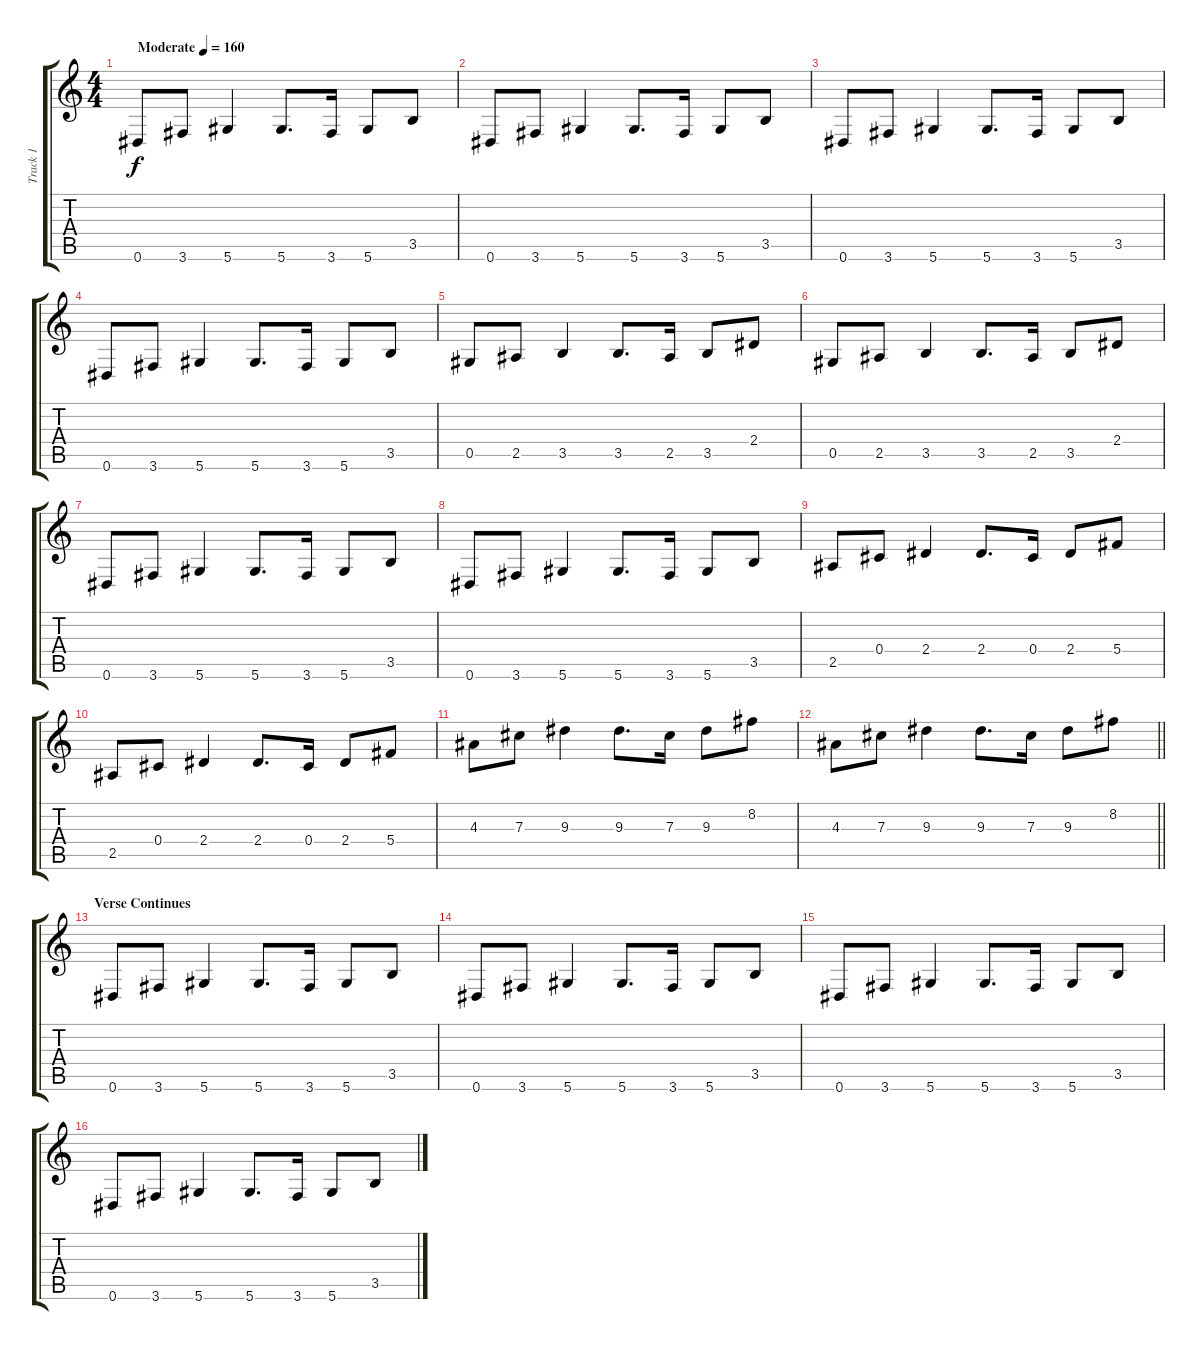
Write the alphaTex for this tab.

\track ("Track 1" "Track 1") {instrument distortionguitar}
\staff {score tabs}
\tuning (Eb4 Bb3 Gb3 Db3 Ab2 Eb2) {hide}
\ts (4 4)
\tempo (160 "Moderate")
\clef g2
\ks c
0.6.8{dy f instrument distortionguitar} 3.6.8 5.6.4 5.6.8{d} 3.6.16 5.6.8 3.5.8 |
0.6.8 3.6.8 5.6.4 5.6.8{d} 3.6.16 5.6.8 3.5.8 |
0.6.8 3.6.8 5.6.4 5.6.8{d} 3.6.16 5.6.8 3.5.8 |
0.6.8 3.6.8 5.6.4 5.6.8{d} 3.6.16 5.6.8 3.5.8 |
0.5.8 2.5.8 3.5.4 3.5.8{d} 2.5.16 3.5.8 2.4.8 |
0.5.8 2.5.8 3.5.4 3.5.8{d} 2.5.16 3.5.8 2.4.8 |
0.6.8 3.6.8 5.6.4 5.6.8{d} 3.6.16 5.6.8 3.5.8 |
0.6.8 3.6.8 5.6.4 5.6.8{d} 3.6.16 5.6.8 3.5.8 |
2.5.8 0.4.8 2.4.4 2.4.8{d} 0.4.16 2.4.8 5.4.8 |
2.5.8 0.4.8 2.4.4 2.4.8{d} 0.4.16 2.4.8 5.4.8 |
4.3.8 7.3.8 9.3.4 9.3.8{d} 7.3.16 9.3.8 8.2.8 |
\barLineRight lightlight
4.3.8 7.3.8 9.3.4 9.3.8{d} 7.3.16 9.3.8 8.2.8 |
\section ("" "Verse Continues")
0.6.8 3.6.8 5.6.4 5.6.8{d} 3.6.16 5.6.8 3.5.8 |
0.6.8 3.6.8 5.6.4 5.6.8{d} 3.6.16 5.6.8 3.5.8 |
0.6.8 3.6.8 5.6.4 5.6.8{d} 3.6.16 5.6.8 3.5.8 |
0.6.8 3.6.8 5.6.4 5.6.8{d} 3.6.16 5.6.8 3.5.8
